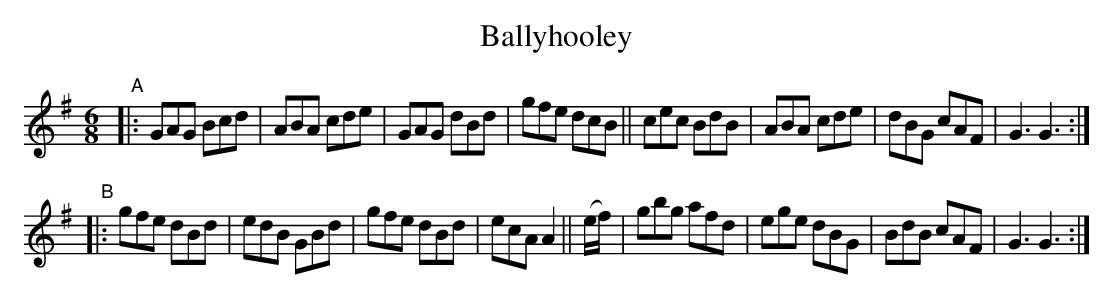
X:1
T: Ballyhooley
M: 6/8
L: 1/8
K: G
"^A"\
|: GAG Bcd | ABA cde | GAG dBd | gfe dcB \
|| cec BdB | ABA cde | dBG cAF | G3 G3 :|
"^B"\
|: gfe dBd | edB GBd | gfe dBd | ecA A2 \
|| (e/f/) | gbg afd | ege dBG | BdB cAF | G3 G3 :|
